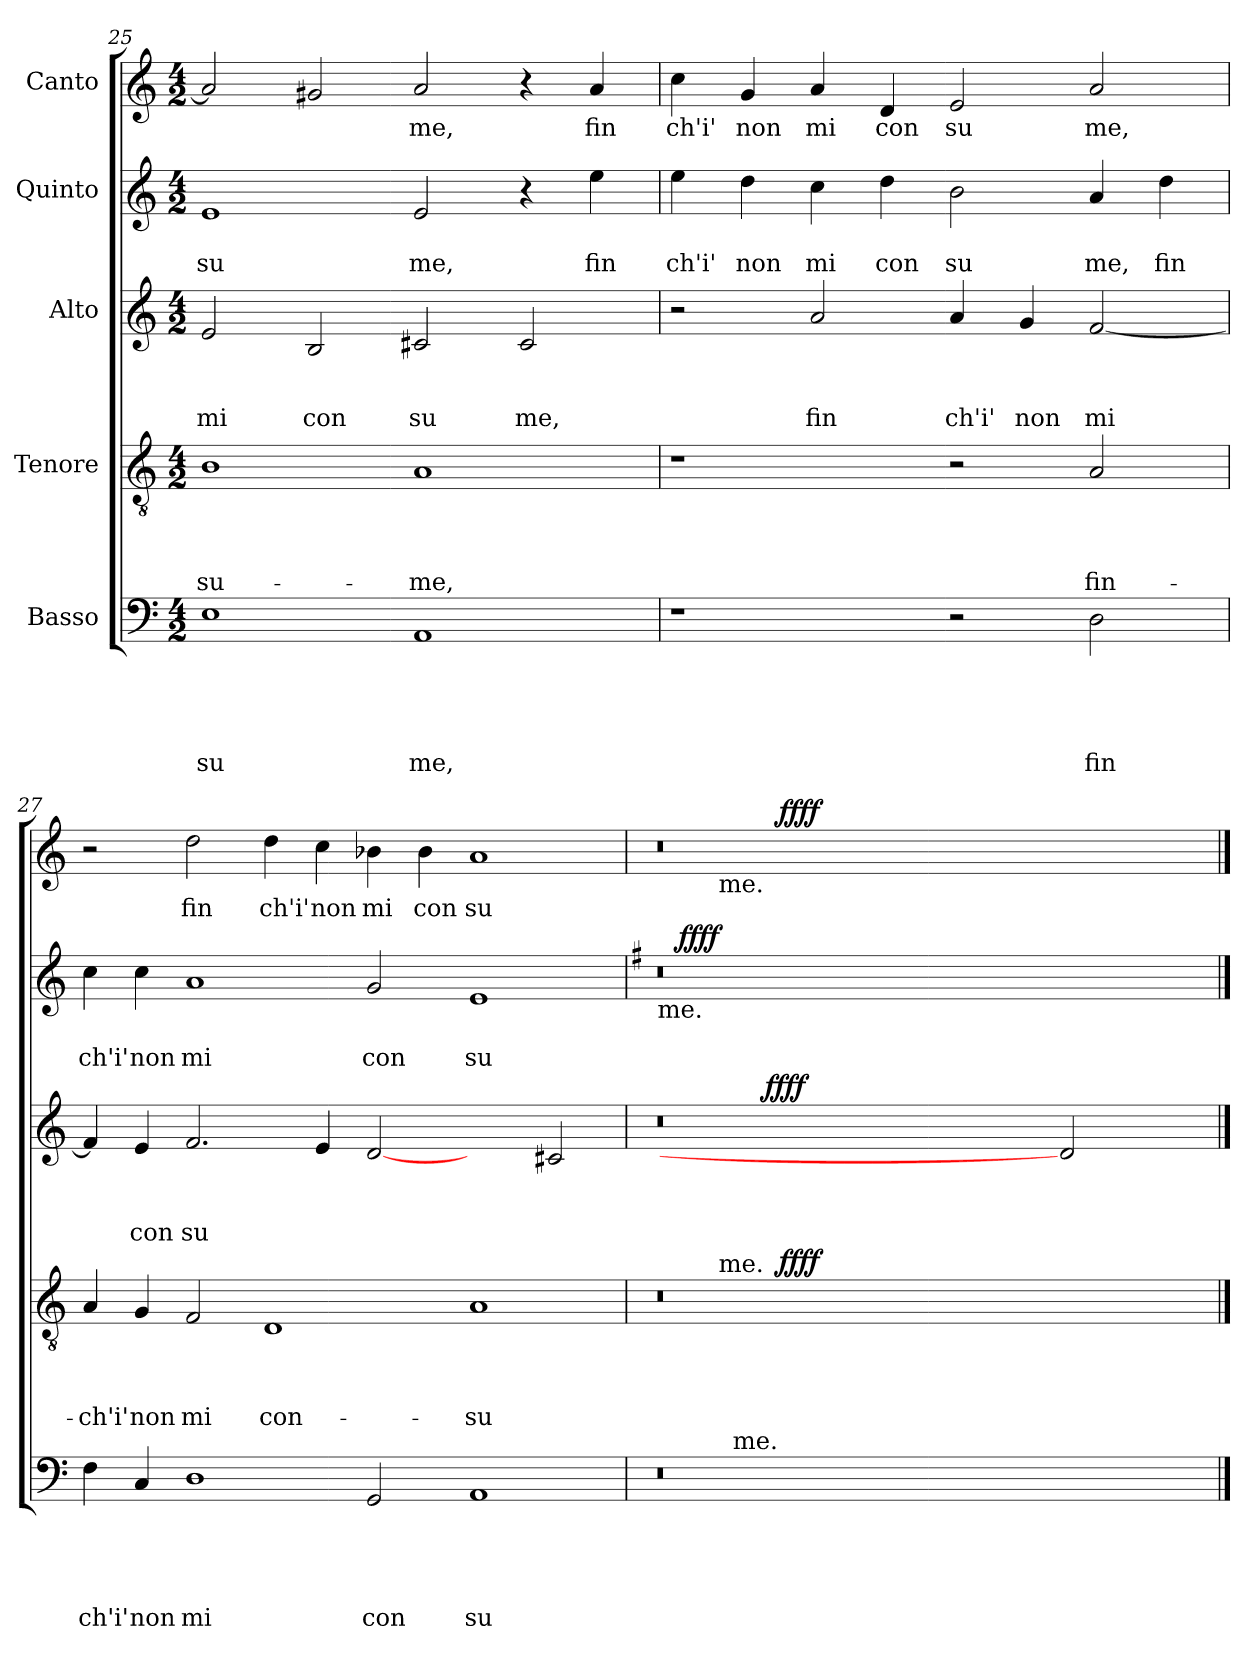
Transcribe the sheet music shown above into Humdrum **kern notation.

**kern	**text	**text	**text	**text	**text	**kern	**text	**text	**text	**text	**dynam	**kern	**text	**text	**text	**dynam	**kern	**text	**text	**dynam	**kern	**text	**dynam
*part5	*part5	*part5	*part5	*part5	*part5	*part4	*part4	*part4	*part4	*part4	*part4	*part3	*part3	*part3	*part3	*part3	*part2	*part2	*part2	*part2	*part1	*part1	*part1
*staff5	*staff5	*staff5	*staff5	*staff5	*staff5	*staff4	*staff4	*staff4	*staff4	*staff4	*staff4	*staff3	*staff3	*staff3	*staff3	*staff3	*staff2	*staff2	*staff2	*staff2	*staff1	*staff1	*staff1
*I"Basso	*	*	*	*	*	*I"Tenore	*	*	*	*	*	*I"Alto	*	*	*	*	*I"Quinto	*	*	*	*I"Canto	*	*
*clefF4	*	*	*	*	*	*clefGv2	*	*	*	*	*	*clefG2	*	*	*	*	*clefG2	*	*	*	*clefG2	*	*
*k[]	*	*	*	*	*	*k[]	*	*	*	*	*	*k[]	*	*	*	*	*k[]	*	*	*	*k[]	*	*
*C:	*	*	*	*	*	*C:	*	*	*	*	*	*C:	*	*	*	*	*C:	*	*	*	*C:	*	*
*M4/2	*	*	*	*	*	*M4/2	*	*	*	*	*	*M4/2	*	*	*	*	*M4/2	*	*	*	*M4/2	*	*
=25	=25	=25	=25	=25	=25	=25	=25	=25	=25	=25	=25	=25	=25	=25	=25	=25	=25	=25	=25	=25	=25	=25	=25
!	!	!	!	!	!LO:LY:b	!	!	!	!	!LO:LY:b	!	!	!	!	!LO:LY:b	!	!	!	!LO:LY:b	!	!	!	!
1E	.	.	.	.	su	1B	.	.	.	-su-	.	2e/	.	.	mi	.	1e	.	su	.	2a/]	.	.
!	!	!	!	!	!	!	!	!	!	!	!	!	!	!	!LO:LY:b	!	!	!	!	!	!	!	!
.	.	.	.	.	.	.	.	.	.	.	.	2B/	.	.	con	.	.	.	.	.	2g#/	.	.
!	!	!	!	!	!LO:LY:b	!	!	!	!	!LO:LY:b	!	!	!	!	!LO:LY:b	!	!	!	!LO:LY:b	!	!	!LO:LY:b	!
1AA	.	.	.	.	me,	1A	.	.	.	-me,	.	2c#X/	.	.	su	.	2e/	.	me,	.	2a/	me,	.
!	!	!	!	!	!	!	!	!	!	!	!	!	!	!	!LO:LY:b	!	!	!	!	!	!	!	!
.	.	.	.	.	.	.	.	.	.	.	.	2c#/	.	.	me,	.	4r	.	.	.	4r	.	.
!	!	!	!	!	!	!	!	!	!	!	!	!	!	!	!	!	!	!	!LO:LY:b	!	!	!LO:LY:b	!
.	.	.	.	.	.	.	.	.	.	.	.	.	.	.	.	.	4ee\	.	fin	.	4a/	fin	.
=26	=26	=26	=26	=26	=26	=26	=26	=26	=26	=26	=26	=26	=26	=26	=26	=26	=26	=26	=26	=26	=26	=26	=26
!	!	!	!	!	!	!	!	!	!	!	!	!	!	!	!	!	!	!	!LO:LY:b	!	!	!LO:LY:b	!
1r	.	.	.	.	.	1r	.	.	.	.	.	2r	.	.	.	.	4ee\	.	ch'i'	.	4cc\	ch'i'	.
!	!	!	!	!	!	!	!	!	!	!	!	!	!	!	!	!	!	!	!LO:LY:b	!	!	!LO:LY:b	!
.	.	.	.	.	.	.	.	.	.	.	.	.	.	.	.	.	4dd\	.	non	.	4g/	non	.
!	!	!	!	!	!	!	!	!	!	!	!	!	!	!	!LO:LY:b	!	!	!	!LO:LY:b	!	!	!LO:LY:b	!
.	.	.	.	.	.	.	.	.	.	.	.	2a/	.	.	fin	.	4cc\	.	mi	.	4a/	mi	.
!	!	!	!	!	!	!	!	!	!	!	!	!	!	!	!	!	!	!	!LO:LY:b	!	!	!LO:LY:b	!
.	.	.	.	.	.	.	.	.	.	.	.	.	.	.	.	.	4dd\	.	con	.	4d/	con	.
!	!	!	!	!	!	!	!	!	!	!	!	!	!	!	!LO:LY:b	!	!	!	!LO:LY:b	!	!	!LO:LY:b	!
2r	.	.	.	.	.	2r	.	.	.	.	.	4a/	.	.	ch'i'	.	2b\	.	su	.	2e/	su	.
!	!	!	!	!	!	!	!	!	!	!	!	!	!	!	!LO:LY:b	!	!	!	!	!	!	!	!
.	.	.	.	.	.	.	.	.	.	.	.	4g/	.	.	non	.	.	.	.	.	.	.	.
!	!	!	!	!	!LO:LY:b	!	!	!	!	!LO:LY:b	!	!	!	!	!LO:LY:b	!	!	!	!LO:LY:b	!	!	!LO:LY:b	!
2D\	.	.	.	.	fin	2A/	.	.	.	fin-	.	[<2f/	.	.	mi	.	4a/	.	me,	.	2a/	me,	.
!	!	!	!	!	!	!	!	!	!	!	!	!	!	!	!	!	!	!	!LO:LY:b	!	!	!	!
.	.	.	.	.	.	.	.	.	.	.	.	.	.	.	.	.	4dd\	.	fin	.	.	.	.
=27	=27	=27	=27	=27	=27	=27	=27	=27	=27	=27	=27	=27	=27	=27	=27	=27	=27	=27	=27	=27	=27	=27	=27
!	!	!	!	!	!LO:LY:b	!	!	!	!	!LO:LY:b	!	!	!	!	!	!	!	!	!LO:LY:b	!	!	!	!
4F\	.	.	.	.	ch'i'	4A/	.	.	.	-ch'i'	.	4f/]	.	.	.	.	4cc\	.	ch'i'	.	2r	.	.
!	!	!	!	!	!LO:LY:b	!	!	!	!	!LO:LY:b	!	!	!	!	!LO:LY:b	!	!	!	!LO:LY:b	!	!	!	!
4C/	.	.	.	.	non	4G/	.	.	.	non	.	4e/	.	.	con	.	4cc\	.	non	.	.	.	.
!	!	!	!	!	!LO:LY:b	!	!	!	!	!LO:LY:b	!	!	!	!	!LO:LY:b	!	!	!	!LO:LY:b	!	!	!LO:LY:b	!
1D	.	.	.	.	mi	2F/	.	.	.	mi	.	2.f/	.	.	su	.	1a	.	mi	.	2dd\	fin	.
!	!	!	!	!	!	!	!	!	!	!LO:LY:b	!	!	!	!	!	!	!	!	!	!	!	!LO:LY:b	!
.	.	.	.	.	.	1D	.	.	.	con-	.	.	.	.	.	.	.	.	.	.	4dd\	ch'i'	.
!	!	!	!	!	!	!	!	!	!	!	!	!	!	!	!	!	!	!	!	!	!	!LO:LY:b	!
.	.	.	.	.	.	.	.	.	.	.	.	4e/	.	.	.	.	.	.	.	.	4cc\	non	.
!	!	!	!	!	!LO:LY:b	!	!	!	!	!	!	!	!	!	!	!	!	!	!LO:LY:b	!	!	!LO:LY:b	!
2GG/	.	.	.	.	con	.	.	.	.	.	.	[2d	.	.	.	.	2g/	.	con	.	4b-X\	mi	.
!	!	!	!	!	!	!	!	!	!	!	!	!	!	!	!	!	!	!	!	!	!	!LO:LY:b	!
.	.	.	.	.	.	.	.	.	.	.	.	.	.	.	.	.	.	.	.	.	4b-\	con	.
!	!	!	!	!	!LO:LY:b	!	!	!	!	!LO:LY:b	!	!	!	!	!	!	!	!	!LO:LY:b	!	!	!LO:LY:b	!
1AA	.	.	.	.	su	1A	.	.	.	-su-	.	2ryy	.	.	.	.	1e	.	su	.	1a	su	.
.	.	.	.	.	.	.	.	.	.	.	.	2c#/	.	.	.	.	.	.	.	.	.	.	.
=28	=28	=28	=28	=28	=28	=28	=28	=28	=28	=28	=28	=28	=28	=28	=28	=28	=28	=28	=28	=28	=28	=28	=28
*	*	*	*	*	*	*	*	*	*	*	*	*	*	*	*	*	*k[f#]	*	*	*	*	*	*
*	*	*	*	*	*	*	*	*	*	*	*	*	*	*	*	*	*G:	*	*	*	*	*	*
*	*	*	*	*	*	*^	*	*	*	*	*	*^	*	*	*	*	*^	*	*	*	*^	*	*
!	!	!	!	!	!	!	!	!	!	!	!	!	!	!	!	!	!	!	!LO:TX:b:t=me.	!	!	!	!	!	!	!	!
*^	*	*	*	*	*	*	*^	*	*	*	*	*	*	*	*	*	*	*	*	*	*	*	*	*	*^	*	*
0r	4ryy	.	.	.	.	.	0r	4ryy	8..ryy	.	.	.	.	.	0r	4.ryy	.	.	.	.	0r	16ryy	.	.	.	0r	4ryy	8..ryy	.	.
!	!	!	!	!	!	!	!	!	!	!	!	!	!	!	!	!	!	!	!	!	!	!	!	!	!LO:DY:b	!	!	!	!	!
.	.	.	.	.	.	.	.	.	.	.	.	.	.	.	.	.	.	.	.	.	.	1ryy	.	.	ffff	.	.	.	.	.
!	!	!	!	!	!	!	!	!	!	!	!	!	!	!	!	!	!	!	!	!	!	!	!	!	!	!	!	!LO:TX:b:t=me.	!	!
!	!	!	!	!	!	!	!	!	!LO:TX:a:t=me.	!	!	!	!	!	!	!	!	!	!	!	!	!	!	!	!	!	!	!	!	!
.	.	.	.	.	.	.	.	.	1ryy	.	.	.	.	.	.	.	.	.	.	.	.	.	.	.	.	.	.	1ryy	.	.
!	!LO:TX:a:t=me.	!	!	!	!	!	!	!	!	!	!	!	!	!	!	!	!	!	!	!	!	!	!	!	!	!	!	!	!	!
.	1ryy	.	.	.	.	.	.	8ryy	.	.	.	.	.	.	.	.	.	.	.	.	.	.	.	.	.	.	8ryy	.	.	.
!	!	!	!	!	!	!	!	!	!	!	!	!	!	!	!	!	!	!	!	!LO:DY:b	!	!	!	!	!	!	!	!	!	!
.	.	.	.	.	.	.	.	32ryy	.	.	.	.	.	.	.	1ryy	.	.	.	ffff	.	.	.	.	.	.	32ryy	.	.	.
!	!	!	!	!	!	!	!	!	!	!	!	!	!	!LO:DY:b	!	!	!	!	!	!	!	!	!	!	!	!	!	!	!	!LO:DY:b
.	.	.	.	.	.	.	.	1ryy	.	.	.	.	.	ffff	.	.	.	.	.	.	.	.	.	.	.	.	1ryy	.	.	ffff
.	.	.	.	.	.	.	.	.	.	.	.	.	.	.	.	.	.	.	.	.	.	1ryy	.	.	.	.	.	.	.	.
.	.	.	.	.	.	.	.	.	1ryy	.	.	.	.	.	.	.	.	.	.	.	.	.	.	.	.	.	.	1ryy	.	.
.	1ryy	.	.	.	.	.	.	.	.	.	.	.	.	.	.	.	.	.	.	.	.	.	.	.	.	.	.	.	.	.
.	.	.	.	.	.	.	.	.	.	.	.	.	.	.	.	1ryy	.	.	.	.	.	.	.	.	.	.	.	.	.	.
.	.	.	.	.	.	.	.	1ryy	.	.	.	.	.	.	.	.	.	.	.	.	.	.	.	.	.	.	1ryy	.	.	.
2ryy	.	.	.	.	.	.	2ryy	.	.	.	.	.	.	.	2d]	.	.	.	.	.	2ryy	.	.	.	.	2ryy	.	.	.	.
.	.	.	.	.	.	.	.	.	.	.	.	.	.	.	.	.	.	.	.	.	.	4..ryy	.	.	.	.	.	.	.	.
.	.	.	.	.	.	.	.	.	4ryy	.	.	.	.	.	.	.	.	.	.	.	.	.	.	.	.	.	.	4ryy	.	.
.	4ryy	.	.	.	.	.	.	.	.	.	.	.	.	.	.	.	.	.	.	.	.	.	.	.	.	.	.	.	.	.
.	.	.	.	.	.	.	.	.	.	.	.	.	.	.	.	8ryy	.	.	.	.	.	.	.	.	.	.	.	.	.	.
.	.	.	.	.	.	.	.	16.ryy	.	.	.	.	.	.	.	.	.	.	.	.	.	.	.	.	.	.	16.ryy	.	.	.
.	.	.	.	.	.	.	.	.	32ryy	.	.	.	.	.	.	.	.	.	.	.	.	.	.	.	.	.	.	32ryy	.	.
*v	*v	*	*	*	*	*	*	*	*	*	*	*	*	*	*v	*v	*	*	*	*	*v	*v	*	*	*	*v	*v	*v	*	*
*	*	*	*	*	*	*v	*v	*v	*	*	*	*	*	*	*	*	*	*	*	*	*	*	*	*	*
==	==	==	==	==	==	==	==	==	==	==	==	==	==	==	==	==	==	==	==	==	==	==	==
*-	*-	*-	*-	*-	*-	*-	*-	*-	*-	*-	*-	*-	*-	*-	*-	*-	*-	*-	*-	*-	*-	*-	*-
